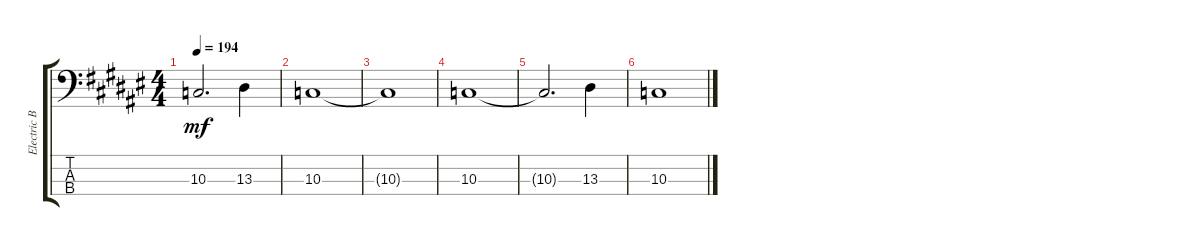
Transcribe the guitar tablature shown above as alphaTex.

\track ("Electric Bass <REITA>" "Electric B") {instrument electricbassfinger}
\staff {score tabs}
\tuning (C2 G1 D1 B0) {hide}
\ts (4 4)
\tempo 194
\clef f4
\ks f#
10.3{t}.2{d dy mf} 13.3.4 |
10.3.1 |
10.3{t}.1 |
10.3.1 |
10.3{t}.2{d} 13.3.4 |
10.3.1
